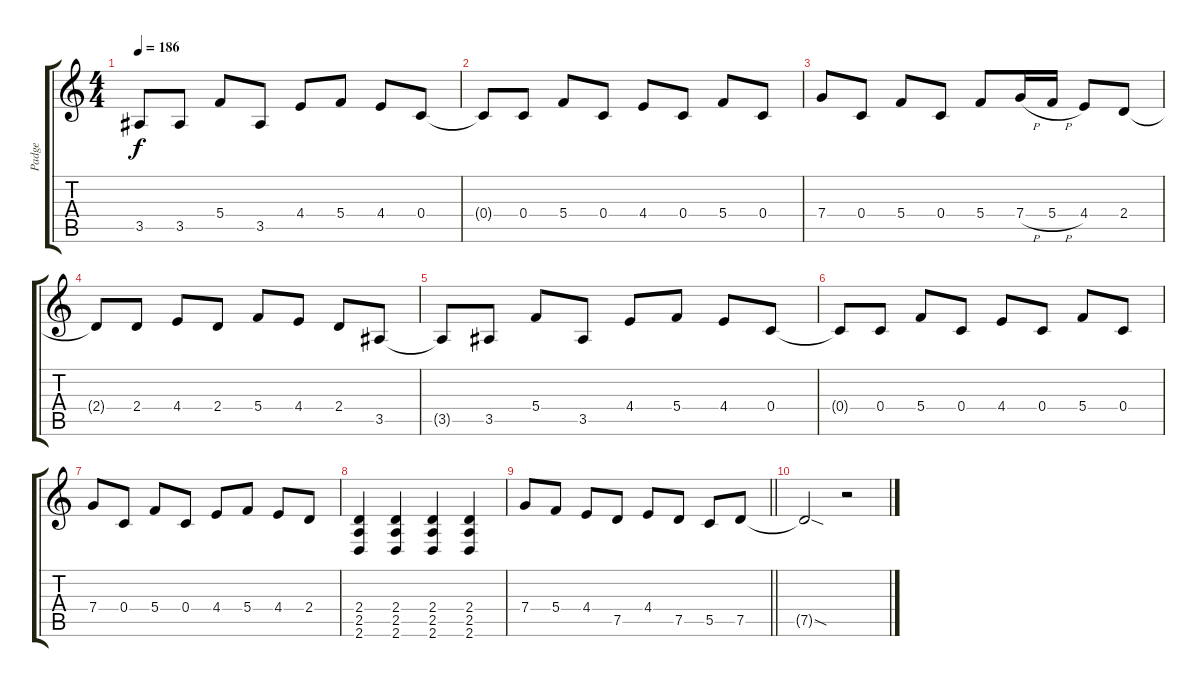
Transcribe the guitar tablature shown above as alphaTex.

\track ("Padge" "Padge") {instrument overdrivenguitar}
\staff {score tabs}
\tuning (D4 A3 F3 C3 G2 C2) {hide}
\ts (4 4)
\tempo 186
\clef g2
\ks c
3.5{t}.8{dy f} 3.5.8 5.4.8 3.5.8 4.4.8 5.4.8 4.4.8 0.4.8 |
0.4{t}.8 0.4.8 5.4.8 0.4.8 4.4.8 0.4.8 5.4.8 0.4.8 |
7.4.8 0.4.8 5.4.8 0.4.8 5.4.8 7.4{h}.16 5.4{h}.16 4.4.8 2.4.8 |
2.4{t}.8 2.4.8 4.4.8 2.4.8 5.4.8 4.4.8 2.4.8 3.5.8 |
3.5{t}.8 3.5.8 5.4.8 3.5.8 4.4.8 5.4.8 4.4.8 0.4.8 |
0.4{t}.8 0.4.8 5.4.8 0.4.8 4.4.8 0.4.8 5.4.8 0.4.8 |
7.4.8 0.4.8 5.4.8 0.4.8 4.4.8 5.4.8 4.4.8 2.4.8 |
(2.4 2.5 2.6).4 (2.4 2.5 2.6).4 (2.4 2.5 2.6).4 (2.4 2.5 2.6).4 |
\barLineRight lightlight
7.4.8 5.4.8 4.4.8 7.5.8 4.4.8 7.5.8 5.5.8 7.5.8 |
7.5{sod t}.2 r.2
